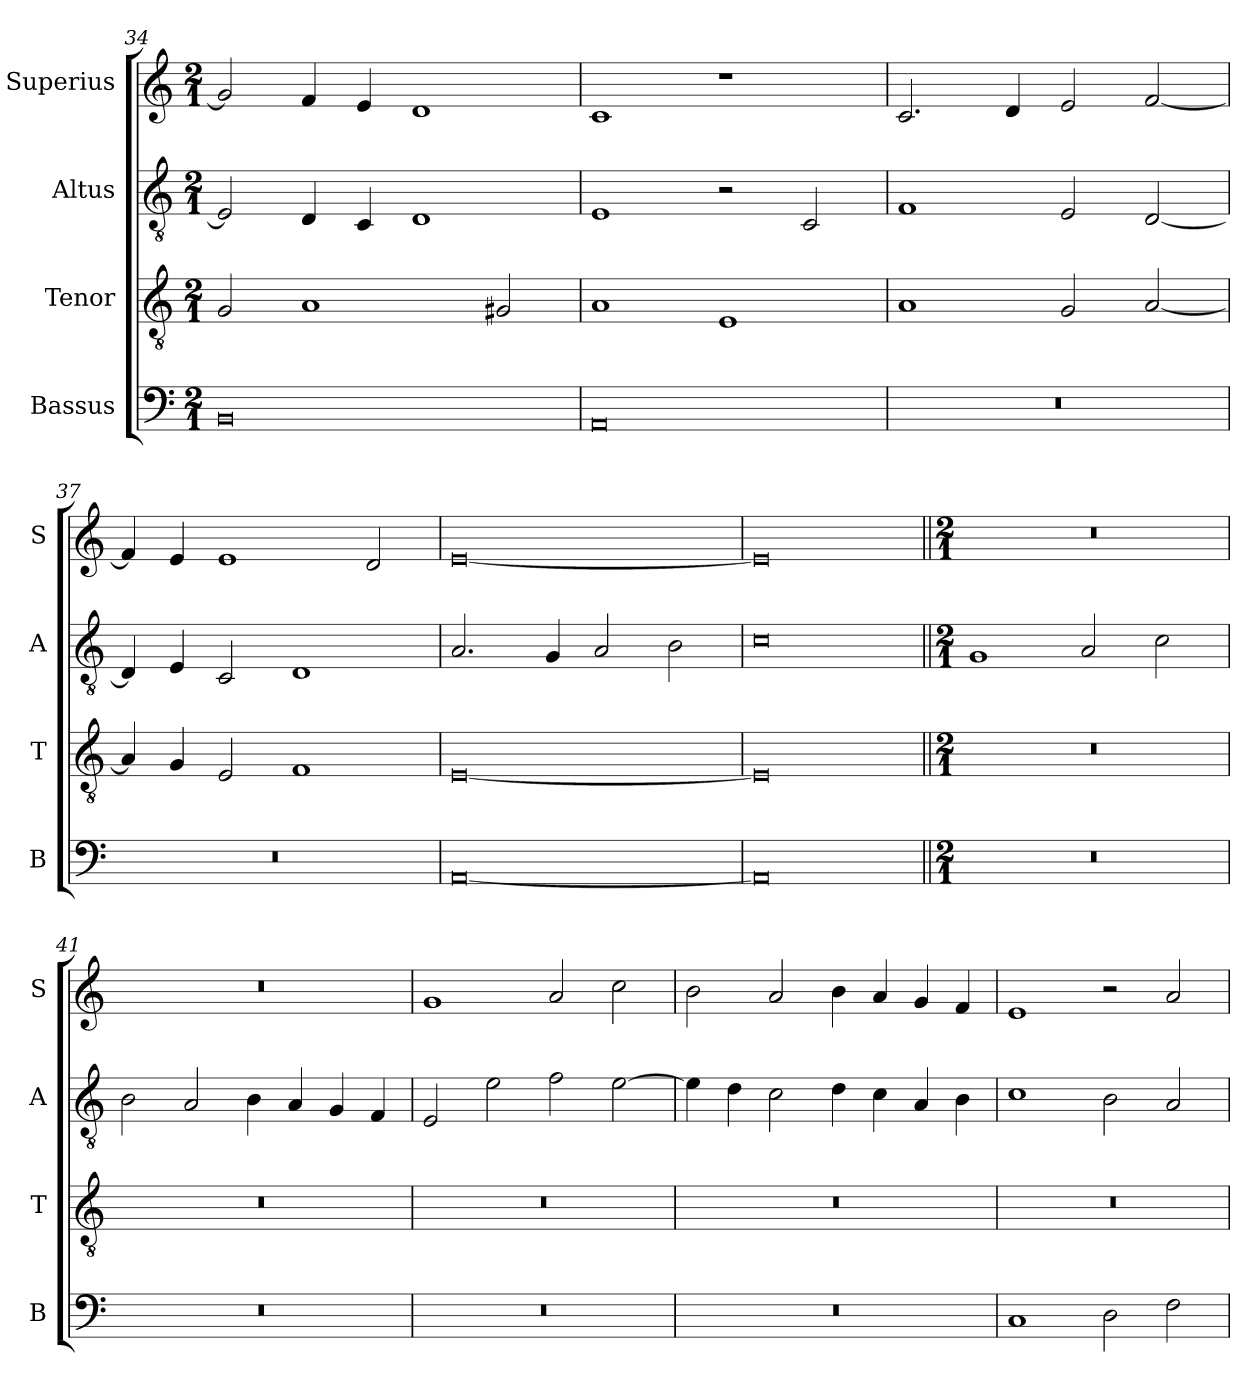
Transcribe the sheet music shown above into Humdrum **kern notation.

**kern	**kern	**kern	**kern
*part4	*part3	*part2	*part1
*staff4	*staff3	*staff2	*staff1
*I"Bassus	*I"Tenor	*I"Altus	*I"Superius
*I'B	*I'T	*I'A	*I'S
*clefF4	*clefGv2	*clefGv2	*clefG2
*k[]	*k[]	*k[]	*k[]
*M2/1	*M2/1	*M2/1	*M2/1
=34	=34	=34	=34
0BB	2G/	2E/]	2g/]
.	1A	4D/	4f/
.	.	4C/	4e/
.	.	1D	1d
.	2G#X/	.	.
=35	=35	=35	=35
0AA	1A	1E	1c
.	1E	2r	1r
.	.	2C/	.
=36	=36	=36	=36
0r	1A	1F	2.c/
.	.	.	4d/
.	2G/	2E/	2e/
.	[2A/	[2D/	[2f/
=37	=37	=37	=37
0r	4A/]	4D/]	4f/]
.	4G/	4E/	4e/
.	2E/	2C/	1e
.	1F	1D	.
.	.	.	2d/
=38	=38	=38	=38
[0AA	[0E	2.A/	[0e
.	.	4G/	.
.	.	2A/	.
.	.	2B\	.
=39	=39	=39	=39
0AA]	0E]	0c	0e]
!!LO:LB:g=z
=40||	=40||	=40||	=40||
*M2/1	*M2/1	*M2/1	*M2/1
0r	0r	1G	0r
.	.	2A/	.
.	.	2c\	.
=41	=41	=41	=41
0r	0r	2B\	0r
.	.	2A/	.
.	.	4B\	.
.	.	4A/	.
.	.	4G/	.
.	.	4F/	.
=42	=42	=42	=42
0r	0r	2E/	1g
.	.	2e\	.
.	.	2f\	2a/
.	.	[2e\	2cc\
=43	=43	=43	=43
0r	0r	4e\]	2b\
.	.	4d\	.
.	.	2c\	2a/
.	.	4d\	4b\
.	.	4c\	4a/
.	.	4A/	4g/
.	.	4B\	4f/
=44	=44	=44	=44
1C	0r	1c	1e
2D\	.	2B\	2r
2F\	.	2A/	2a/
=	=	=	=
*-	*-	*-	*-
